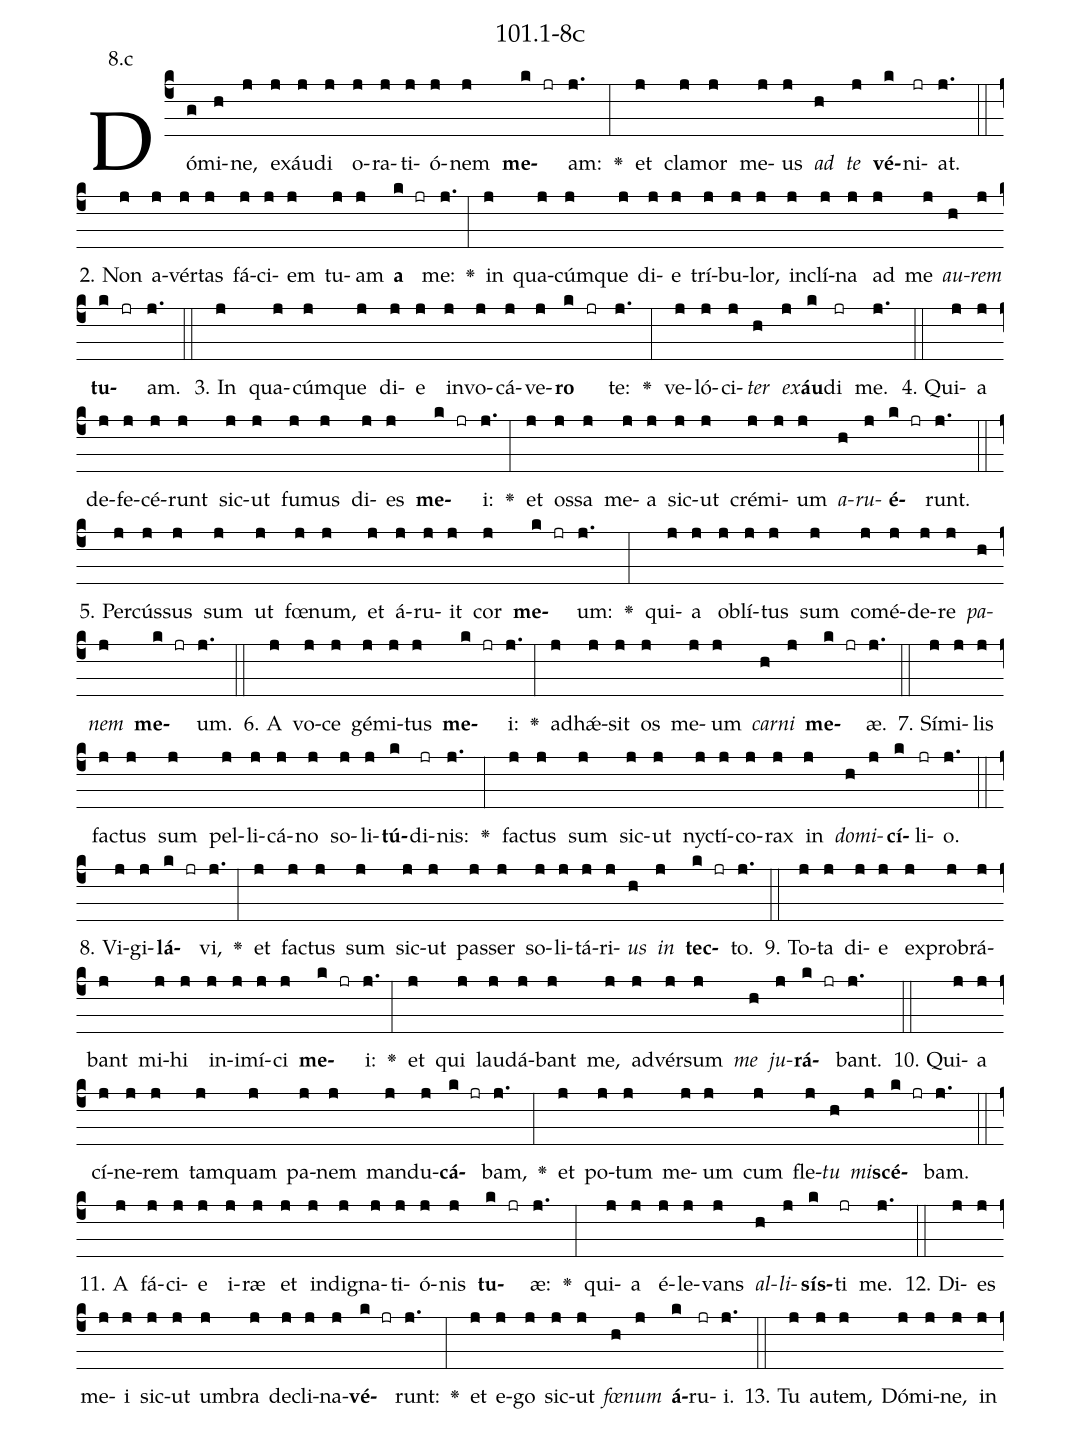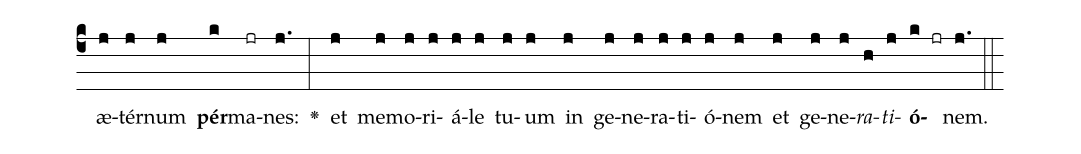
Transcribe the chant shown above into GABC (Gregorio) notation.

name: 101.1-8c;
annotation: 8.c;
%%
(c4)Dó(g)mi(h)ne,(j) ex(j)áu(j)di(j) o(j)ra(j)ti(j)ó(j)nem(j) <b>me</b>(k jr)am:(j.) <v>\greheightstar</v>(:) et(j) cla(j)mor(j) me(j)us(j) <i>ad</i>(h) <i>te</i>(j) <b>vé</b>(k)ni(jr)at.(j.) (::)
2. Non(j) a(j)vér(j)tas(j) fá(j)ci(j)em(j) tu(j)am(j) <b>a</b>(k jr) me:(j.) <v>\greheightstar</v>(:) in(j) qua(j)cúm(j)que(j) di(j)e(j) trí(j)bu(j)lor,(j) in(j)clí(j)na(j) ad(j) me(j) <i>au</i>(h)<i>rem</i>(j) <b>tu</b>(k jr)am.(j.) (::)
3. In(j) qua(j)cúm(j)que(j) di(j)e(j) in(j)vo(j)cá(j)ve(j)<b>ro</b>(k jr) te:(j.) <v>\greheightstar</v>(:) ve(j)ló(j)ci(j)<i>ter</i>(h) <i>ex</i>(j)<b>áu</b>(k)di(jr) me.(j.) (::)
4. Qui(j)a(j) de(j)fe(j)cé(j)runt(j) sic(j)ut(j) fu(j)mus(j) di(j)es(j) <b>me</b>(k jr)i:(j.) <v>\greheightstar</v>(:) et(j) os(j)sa(j) me(j)a(j) sic(j)ut(j) cré(j)mi(j)um(j) <i>a</i>(h)<i>ru</i>(j)<b>é</b>(k jr)runt.(j.) (::)
5. Per(j)cús(j)sus(j) sum(j) ut(j) fœ(j)num,(j) et(j) á(j)ru(j)it(j) cor(j) <b>me</b>(k jr)um:(j.) <v>\greheightstar</v>(:) qui(j)a(j) ob(j)lí(j)tus(j) sum(j) com(j)é(j)de(j)re(j) <i>pa</i>(h)<i>nem</i>(j) <b>me</b>(k jr)um.(j.) (::)
6. A(j) vo(j)ce(j) gé(j)mi(j)tus(j) <b>me</b>(k jr)i:(j.) <v>\greheightstar</v>(:) ad(j)hǽ(j)sit(j) os(j) me(j)um(j) <i>car</i>(h)<i>ni</i>(j) <b>me</b>(k jr)æ.(j.) (::)
7. Sí(j)mi(j)lis(j) fac(j)tus(j) sum(j) pel(j)li(j)cá(j)no(j) so(j)li(j)<b>tú</b>(k)di(jr)nis:(j.) <v>\greheightstar</v>(:) fac(j)tus(j) sum(j) sic(j)ut(j) nyc(j)tí(j)co(j)rax(j) in(j) <i>do</i>(h)<i>mi</i>(j)<b>cí</b>(k)li(jr)o.(j.) (::)
8. Vi(j)gi(j)<b>lá</b>(k jr)vi,(j.) <v>\greheightstar</v>(:) et(j) fac(j)tus(j) sum(j) sic(j)ut(j) pas(j)ser(j) so(j)li(j)tá(j)ri(j)<i>us</i>(h) <i>in</i>(j) <b>tec</b>(k jr)to.(j.) (::)
9. To(j)ta(j) di(j)e(j) ex(j)pro(j)brá(j)bant(j) mi(j)hi(j) in(j)i(j)mí(j)ci(j) <b>me</b>(k jr)i:(j.) <v>\greheightstar</v>(:) et(j) qui(j) lau(j)dá(j)bant(j) me,(j) ad(j)vér(j)sum(j) <i>me</i>(h) <i>ju</i>(j)<b>rá</b>(k jr)bant.(j.) (::)
10. Qui(j)a(j) cí(j)ne(j)rem(j) tam(j)quam(j) pa(j)nem(j) man(j)du(j)<b>cá</b>(k jr)bam,(j.) <v>\greheightstar</v>(:) et(j) po(j)tum(j) me(j)um(j) cum(j) fle(j)<i>tu</i>(h) <i>mi</i>(j)<b>scé</b>(k jr)bam.(j.) (::)
11. A(j) fá(j)ci(j)e(j) i(j)ræ(j) et(j) in(j)di(j)gna(j)ti(j)ó(j)nis(j) <b>tu</b>(k jr)æ:(j.) <v>\greheightstar</v>(:) qui(j)a(j) é(j)le(j)vans(j) <i>al</i>(h)<i>li</i>(j)<b>sís</b>(k)ti(jr) me.(j.) (::)
12. Di(j)es(j) me(j)i(j) sic(j)ut(j) um(j)bra(j) de(j)cli(j)na(j)<b>vé</b>(k jr)runt:(j.) <v>\greheightstar</v>(:) et(j) e(j)go(j) sic(j)ut(j) <i>fœ</i>(h)<i>num</i>(j) <b>á</b>(k)ru(jr)i.(j.) (::)
13. Tu(j) au(j)tem,(j) Dó(j)mi(j)ne,(j) in(j) æ(j)tér(j)num(j) <b>pér</b>(k)ma(jr)nes:(j.) <v>\greheightstar</v>(:) et(j) me(j)mo(j)ri(j)á(j)le(j) tu(j)um(j) in(j) ge(j)ne(j)ra(j)ti(j)ó(j)nem(j) et(j) ge(j)ne(j)<i>ra</i>(h)<i>ti</i>(j)<b>ó</b>(k jr)nem.(j.) (::)
